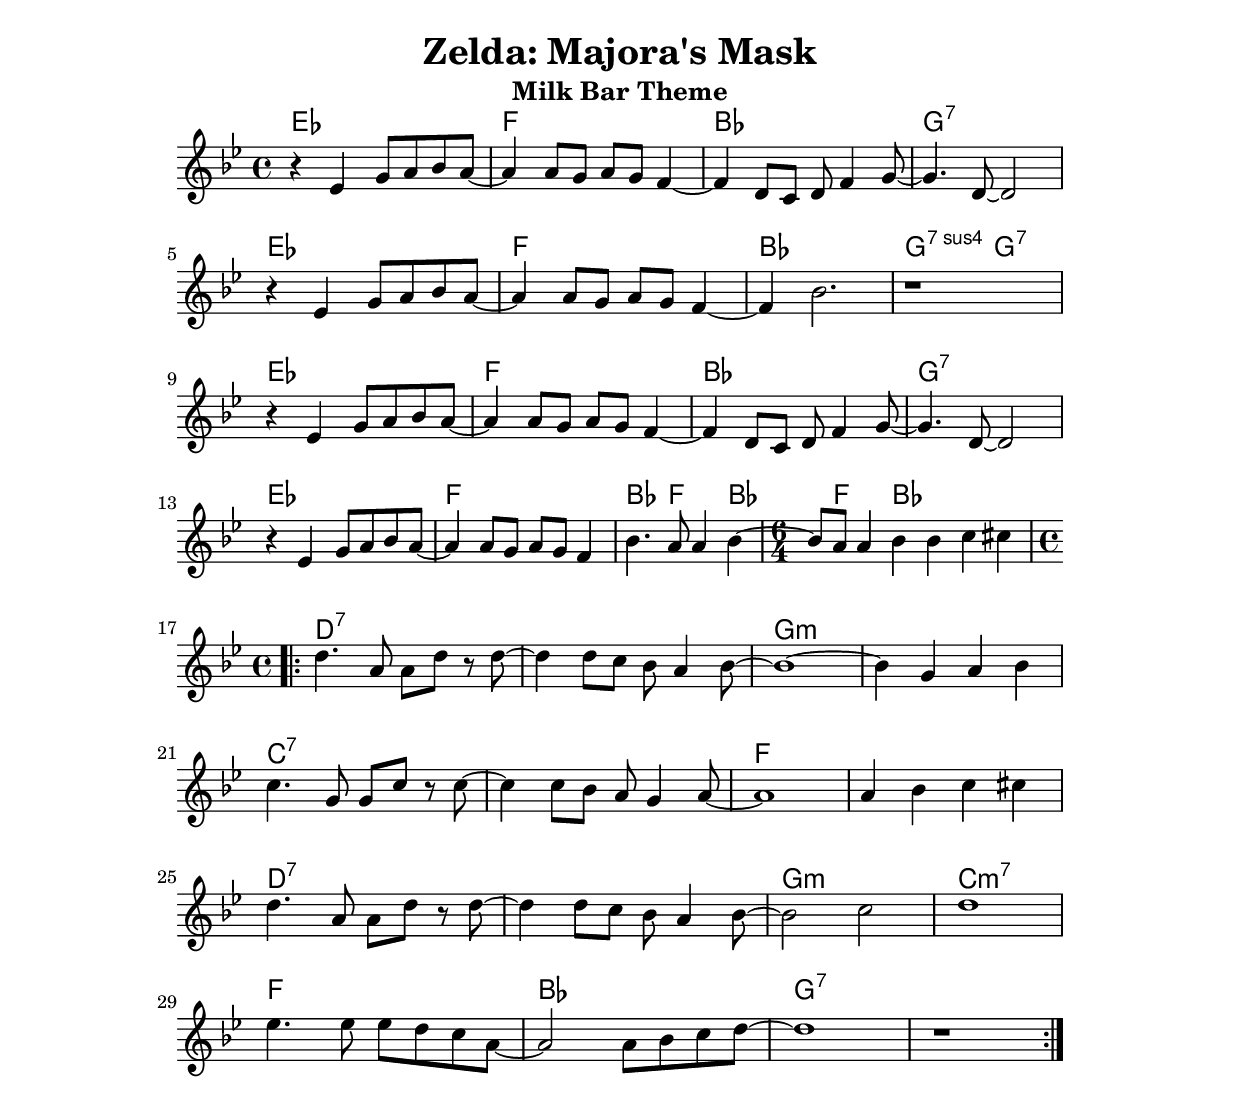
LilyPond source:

\header {
	title = "Zelda: Majora's Mask" 
	subtitle = "Milk Bar Theme" 
	composer = "" 
	arranger = ""
	piece = ""
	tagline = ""
}

\paper {
line-width = 15\cm
indent = 0\cm
}
% Macro to print single slash
rs = {
  \once \override Rest #'stencil = #ly:percent-repeat-item-interface::beat-slash
  \once \override Rest #'thickness = #0.48
  \once \override Rest #'slope = #1.7
  r4
}

% Function to print a specified number of slashes
comp = #(define-music-function (parser location count) ( integer?)
  #{
    \override Rest #'stencil = #ly:percent-repeat-item-interface::beat-slash
    \override Rest #'thickness = #0.48
    \override Rest #'slope = #1.7
    \repeat unfold $count { r4 }
    \revert Rest #'stencil
  #}
)



melody = \relative c' {
	\clef treble
	\key bes \major
	\time 4/4

	% Melody here
	\autoBeamOn
	% \tempo 4 = 130

	r4 ees g8 a bes a~|
	a4 a8 g a g f4 ~ |
	f d8 c d f4 g8~|
	g4. d8~d2 |
	\break
	r4 ees g8 a bes a~|
	a4 a8 g a g f4 ~ |
	f bes2. |
	r1
	\break
	r4 ees, g8 a bes a~|
	a4 a8 g a g f4 ~ |
	f4 d8 c d f4 g8~ |
	g4. d8~d2|
	\break
	r4 ees g8 a bes a~|
	a4 a8 g a g f4 ~ |
	bes4. a8 a4 bes~|
	\time 6/4 bes8 a a4 bes bes c cis
	\break
	\repeat volta 2 {
		\time 4/4 d4. a8 a d r d~|
		d4 d8 c bes a4 bes8~|
		bes1~ |
		bes4 g a bes|
		\break
		c4. g8 g c r c~|
		c4 c8 bes a g4 a8~|
		a1|
		a4 bes c cis |
		\break
		d4. a8 a d r d~|
		d4 d8 c bes a4 bes8~|
		bes2 c|
		d1|
		\break
		ees4. ees8 ees d c a~|
		a2 a8 bes c d~|
		d1|
		r1
	}
}

text = \lyricmode {
 % Lyrics here
}

harmonies = \chordmode {
	% % Chord changes here
	ees1 f bes g:7
	ees f bes g2:7sus4 g:7
	ees1 f bes g:7
	ees f bes4. f4. bes4.
	f4. bes1
	d1:7 s g:m s 
	c:7 s f s 
	d:7 s g:m 
	c:m7 f bes g:7
}
\score {
 <<
 \new ChordNames {
 \set chordChanges = ##t
 \harmonies
 }
 \new Voice = "one" { \autoBeamOff \melody }
 \new Lyrics \lyricsto "one" \text
 >>
 \layout { 
     \context {
        \Score
        \override NonMusicalPaperColumn #'line-break-permission = ##f
        \override NonMusicalPaperColumn #'page-break-permission = ##f
    }
 }
 \midi {

 }
}